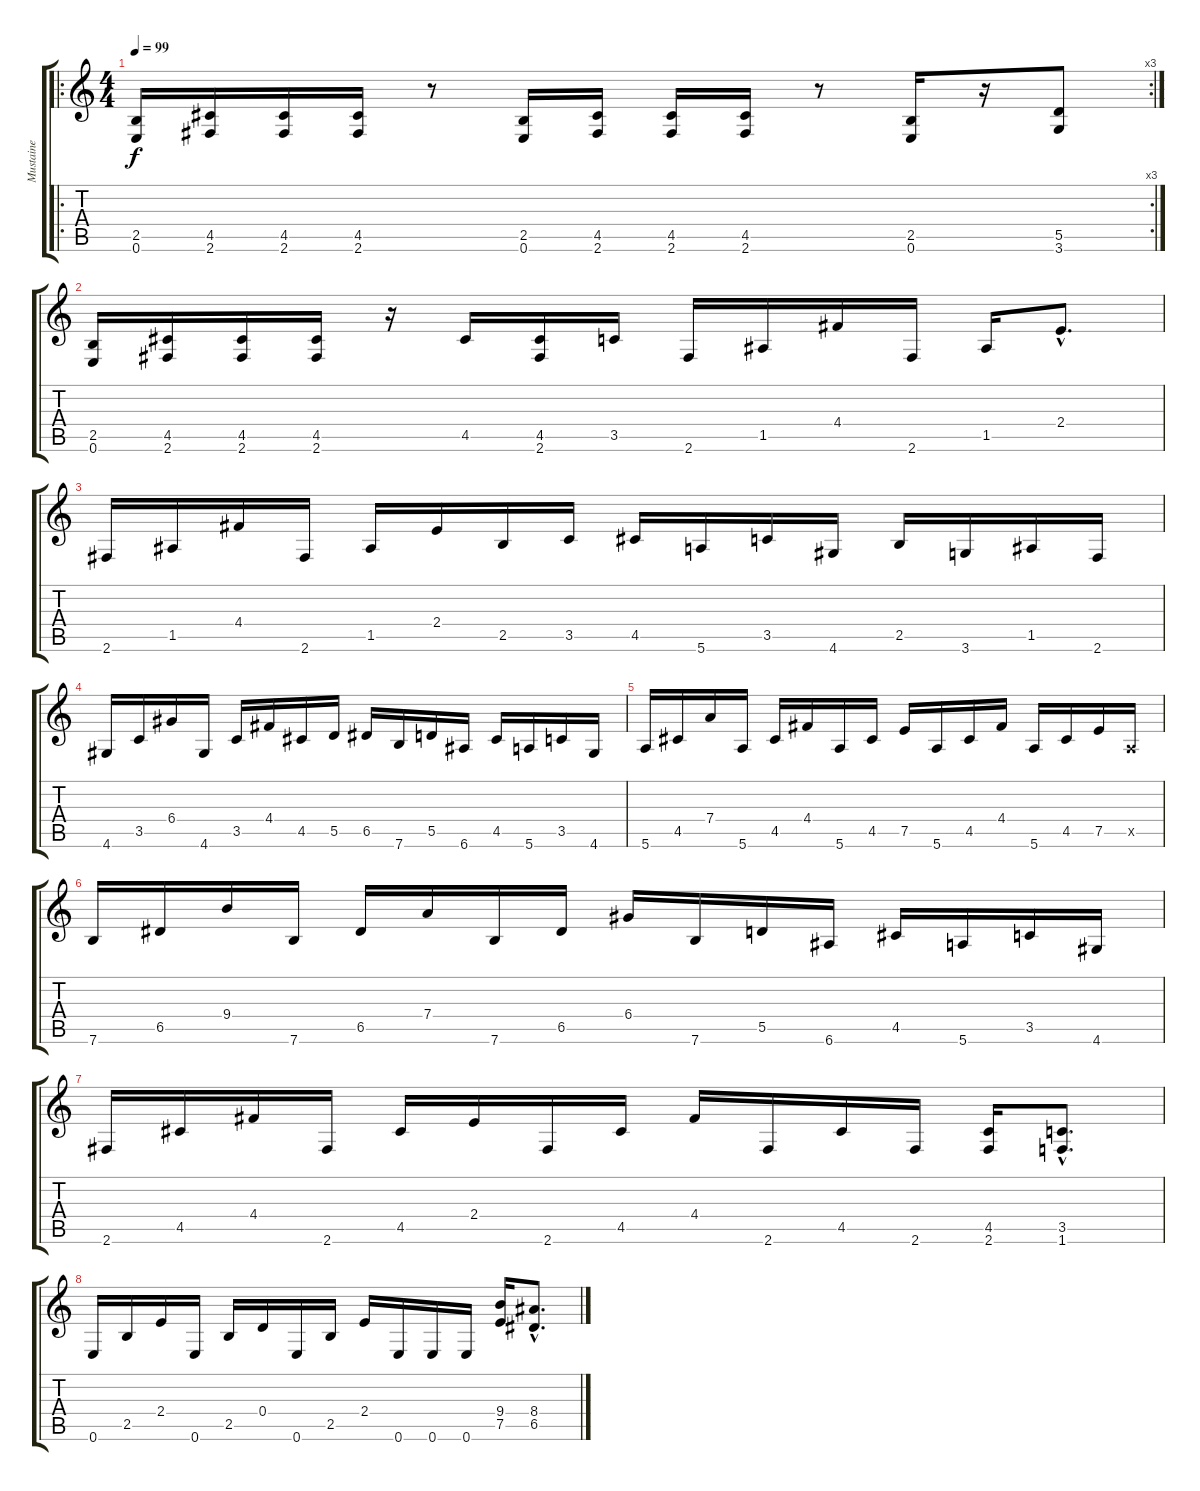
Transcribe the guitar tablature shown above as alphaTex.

\track ("Mustaine" "Mustaine") {instrument distortionguitar}
\staff {score tabs}
\tuning (E4 B3 G3 D3 A2 E2) {hide}
\ro
\rc 3
\ts (4 4)
\tempo 99
\clef g2
\ks c
(2.5 0.6).16{dy f} (4.5 2.6).16 (4.5 2.6).16 (4.5 2.6).16 r.8 (2.5 0.6).16 (4.5 2.6).16 (4.5 2.6).16 (4.5 2.6).16 r.8 (2.5 0.6).16 r.16 (5.5 3.6).8 |
(2.5 0.6).16 (4.5 2.6).16 (4.5 2.6).16 (4.5 2.6).16 r.16 4.5.16 (4.5 2.6).16 3.5.16 2.6.16 1.5.16 4.4.16 2.6.16 1.5.16 2.4{hac}.8{d} |
2.6.16 1.5.16 4.4.16 2.6.16 1.5.16 2.4.16 2.5.16 3.5.16 4.5.16 5.6.16 3.5.16 4.6.16 2.5.16 3.6.16 1.5.16 2.6.16 |
4.6.16 3.5.16 6.4.16 4.6.16 3.5.16 4.4.16 4.5.16 5.5.16 6.5.16 7.6.16 5.5.16 6.6.16 4.5.16 5.6.16 3.5.16 4.6.16 |
5.6.16 4.5.16 7.4.16 5.6.16 4.5.16 4.4.16 5.6.16 4.5.16 7.5.16 5.6.16 4.5.16 4.4.16 5.6.16 4.5.16 7.5.16 0.5{x}.16 |
7.6.16 6.5.16 9.4.16 7.6.16 6.5.16 7.4.16 7.6.16 6.5.16 6.4.16 7.6.16 5.5.16 6.6.16 4.5.16 5.6.16 3.5.16 4.6.16 |
2.6.16 4.5.16 4.4.16 2.6.16 4.5.16 2.4.16 2.6.16 4.5.16 4.4.16 2.6.16 4.5.16 2.6.16 (4.5 2.6).16 (3.5{hac} 1.6{hac}).8{d} |
0.6.16 2.5.16 2.4.16 0.6.16 2.5.16 0.4.16 0.6.16 2.5.16 2.4.16 0.6.16 0.6.16 0.6.16 (9.4 7.5).16 (8.4{hac} 6.5{hac}).8{d}
